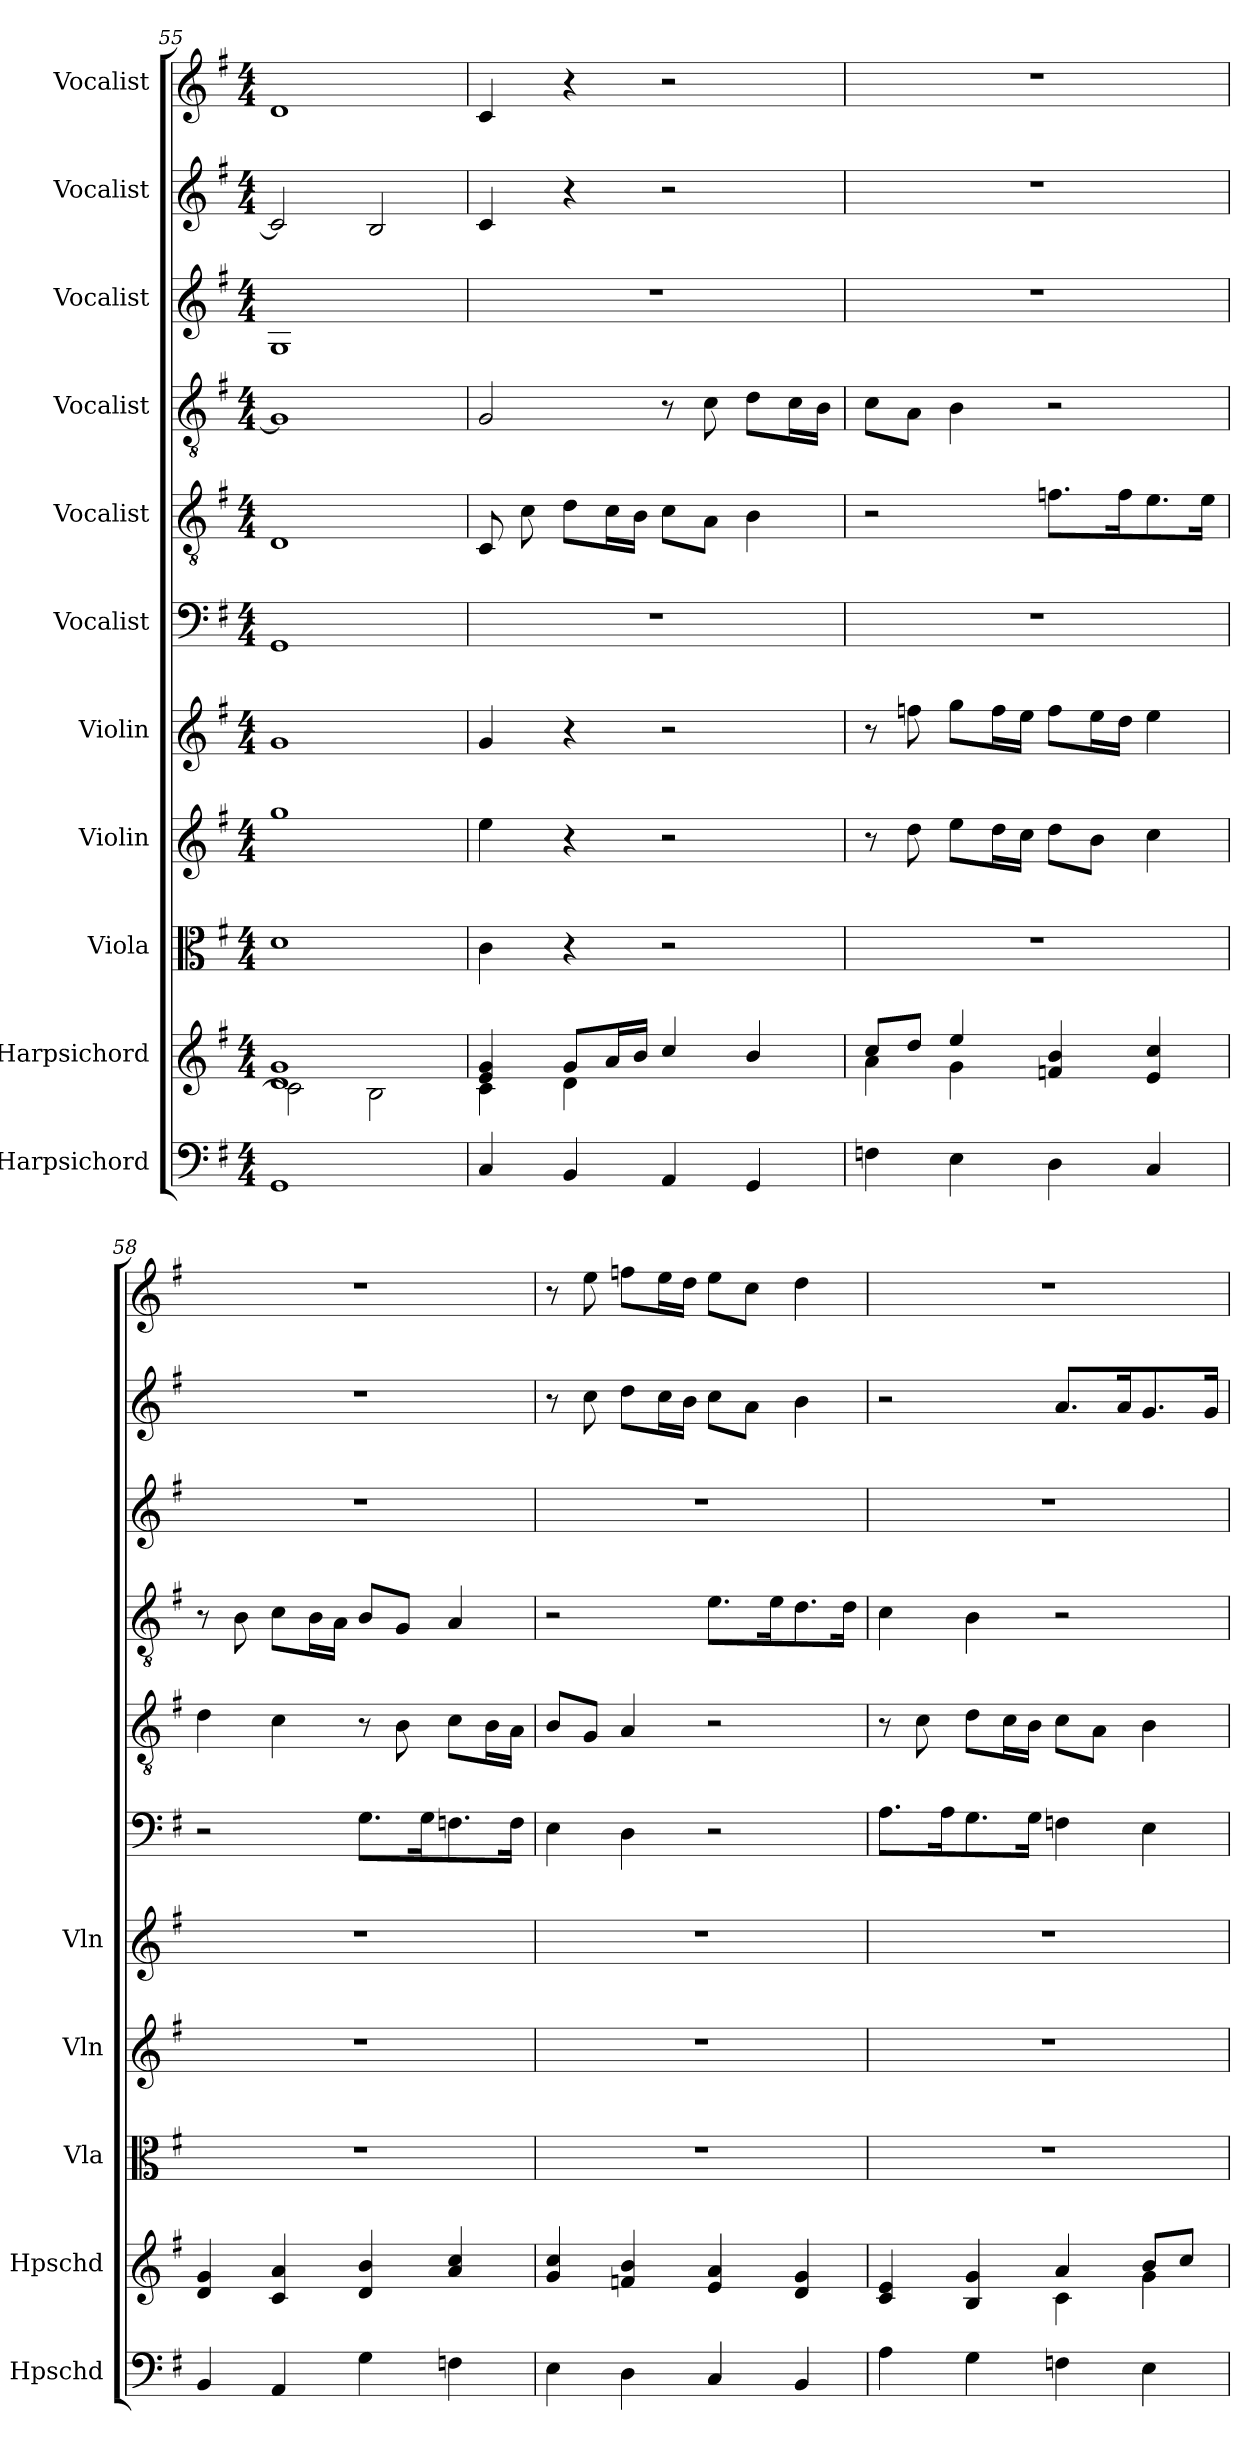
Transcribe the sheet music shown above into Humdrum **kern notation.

**kern	**kern	**kern	**kern	**kern	**kern	**kern	**kern	**kern	**kern	**kern
*part11	*part10	*part9	*part8	*part7	*part6	*part5	*part4	*part3	*part2	*part1
*staff11	*staff10	*staff9	*staff8	*staff7	*staff6	*staff5	*staff4	*staff3	*staff2	*staff1
*I"Harpsichord	*I"Harpsichord	*I"Viola	*I"Violin	*I"Violin	*I"Vocalist	*I"Vocalist	*I"Vocalist	*I"Vocalist	*I"Vocalist	*I"Vocalist
*I'Hpschd	*I'Hpschd	*I'Vla	*I'Vln	*I'Vln	*	*	*	*	*	*
*clefF4	*clefG2	*clefC3	*clefG2	*clefG2	*clefF4	*clefGv2	*clefGv2	*clefG2	*clefG2	*clefG2
*k[f#]	*k[f#]	*k[f#]	*k[f#]	*k[f#]	*k[f#]	*k[f#]	*k[f#]	*k[f#]	*k[f#]	*k[f#]
*M4/4	*M4/4	*M4/4	*M4/4	*M4/4	*M4/4	*M4/4	*M4/4	*M4/4	*M4/4	*M4/4
=55	=55	=55	=55	=55	=55	=55	=55	=55	=55	=55
*	*^	*	*	*	*	*	*	*	*	*
1GG	1d 1g	2c\]	1d	1gg	1g	1GG	1D	1G]	1G	2c/]	1d
.	.	2B\	.	.	.	.	.	.	.	2B/	.
=56	=56	=56	=56	=56	=56	=56	=56	=56	=56	=56	=56
4C/	4e/ 4g/	4c\	4c\	4ee\	4g/	1r	8C/	2G/	1r	4c/	4c/
.	.	.	.	.	.	.	8c\	.	.	.	.
4BB/	8g/L	4d\	4r	4r	4r	.	8d\L	.	.	4r	4r
.	16a/L	.	.	.	.	.	16c\L	.	.	.	.
.	16b/JJ	.	.	.	.	.	16B\JJ	.	.	.	.
4AA/	4cc/	2ryy	2r	2r	2r	.	8c\L	8r	.	2r	2r
.	.	.	.	.	.	.	8A\J	8c\	.	.	.
4GG/	4b/	.	.	.	.	.	4B\	8d\L	.	.	.
.	.	.	.	.	.	.	.	16c\L	.	.	.
.	.	.	.	.	.	.	.	16B\JJ	.	.	.
=57	=57	=57	=57	=57	=57	=57	=57	=57	=57	=57	=57
4Fn\	8cc/L	4a\	1r	8r	8r	1r	2r	8c\L	1r	1r	1r
.	8dd/J	.	.	8dd\	8ffn\	.	.	8A\J	.	.	.
4E\	4ee/	4g\	.	8ee\L	8gg\L	.	.	4B\	.	.	.
.	.	.	.	16dd\L	16ff\L	.	.	.	.	.	.
.	.	.	.	16cc\JJ	16ee\JJ	.	.	.	.	.	.
4D\	4fn/ 4b/	2ryy	.	8dd\L	8ff\L	.	8.fn\L	2r	.	.	.
.	.	.	.	8b\J	16ee\L	.	.	.	.	.	.
.	.	.	.	.	16dd\JJ	.	16f\K	.	.	.	.
4C/	4e/ 4cc/	.	.	4cc\	4ee\	.	8.e\	.	.	.	.
.	.	.	.	.	.	.	16e\Jk	.	.	.	.
*	*v	*v	*	*	*	*	*	*	*	*	*
=58	=58	=58	=58	=58	=58	=58	=58	=58	=58	=58
4BB/	4d/ 4g/	1r	1r	1r	2r	4d\	8r	1r	1r	1r
.	.	.	.	.	.	.	8B\	.	.	.
4AA/	4c/ 4a/	.	.	.	.	4c\	8c\L	.	.	.
.	.	.	.	.	.	.	16B\L	.	.	.
.	.	.	.	.	.	.	16A\JJ	.	.	.
4G\	4d/ 4b/	.	.	.	8.G\L	8r	8B/L	.	.	.
.	.	.	.	.	.	8B\	8G/J	.	.	.
.	.	.	.	.	16G\K	.	.	.	.	.
4Fn\	4a/ 4cc/	.	.	.	8.Fn\	8c\L	4A/	.	.	.
.	.	.	.	.	.	16B\L	.	.	.	.
.	.	.	.	.	16F\Jk	16A\JJ	.	.	.	.
=59	=59	=59	=59	=59	=59	=59	=59	=59	=59	=59
4E\	4g/ 4cc/	1r	1r	1r	4E\	8B/L	2r	1r	8r	8r
.	.	.	.	.	.	8G/J	.	.	8cc\	8ee\
4D\	4fn/ 4b/	.	.	.	4D\	4A/	.	.	8dd\L	8ffn\L
.	.	.	.	.	.	.	.	.	16cc\L	16ee\L
.	.	.	.	.	.	.	.	.	16b\JJ	16dd\JJ
4C/	4e/ 4a/	.	.	.	2r	2r	8.e\L	.	8cc\L	8ee\L
.	.	.	.	.	.	.	.	.	8a\J	8cc\J
.	.	.	.	.	.	.	16e\K	.	.	.
4BB/	4d/ 4g/	.	.	.	.	.	8.d\	.	4b\	4dd\
.	.	.	.	.	.	.	16d\Jk	.	.	.
=60	=60	=60	=60	=60	=60	=60	=60	=60	=60	=60
*	*^	*	*	*	*	*	*	*	*	*
4A\	4c/ 4e/	2ryy	1r	1r	1r	8.A\L	8r	4c\	1r	2r	1r
.	.	.	.	.	.	.	8c\	.	.	.	.
.	.	.	.	.	.	16A\K	.	.	.	.	.
4G\	4B/ 4g/	.	.	.	.	8.G\	8d\L	4B\	.	.	.
.	.	.	.	.	.	.	16c\L	.	.	.	.
.	.	.	.	.	.	16G\Jk	16B\JJ	.	.	.	.
4Fn\	4a/	4c\	.	.	.	4Fn\	8c\L	2r	.	8.a/L	.
.	.	.	.	.	.	.	8A\J	.	.	.	.
.	.	.	.	.	.	.	.	.	.	16a/K	.
4E\	8b/L	4g\	.	.	.	4E\	4B\	.	.	8.g/	.
.	8cc/J	.	.	.	.	.	.	.	.	.	.
.	.	.	.	.	.	.	.	.	.	16g/Jk	.
*	*v	*v	*	*	*	*	*	*	*	*	*
=	=	=	=	=	=	=	=	=	=	=
*-	*-	*-	*-	*-	*-	*-	*-	*-	*-	*-
